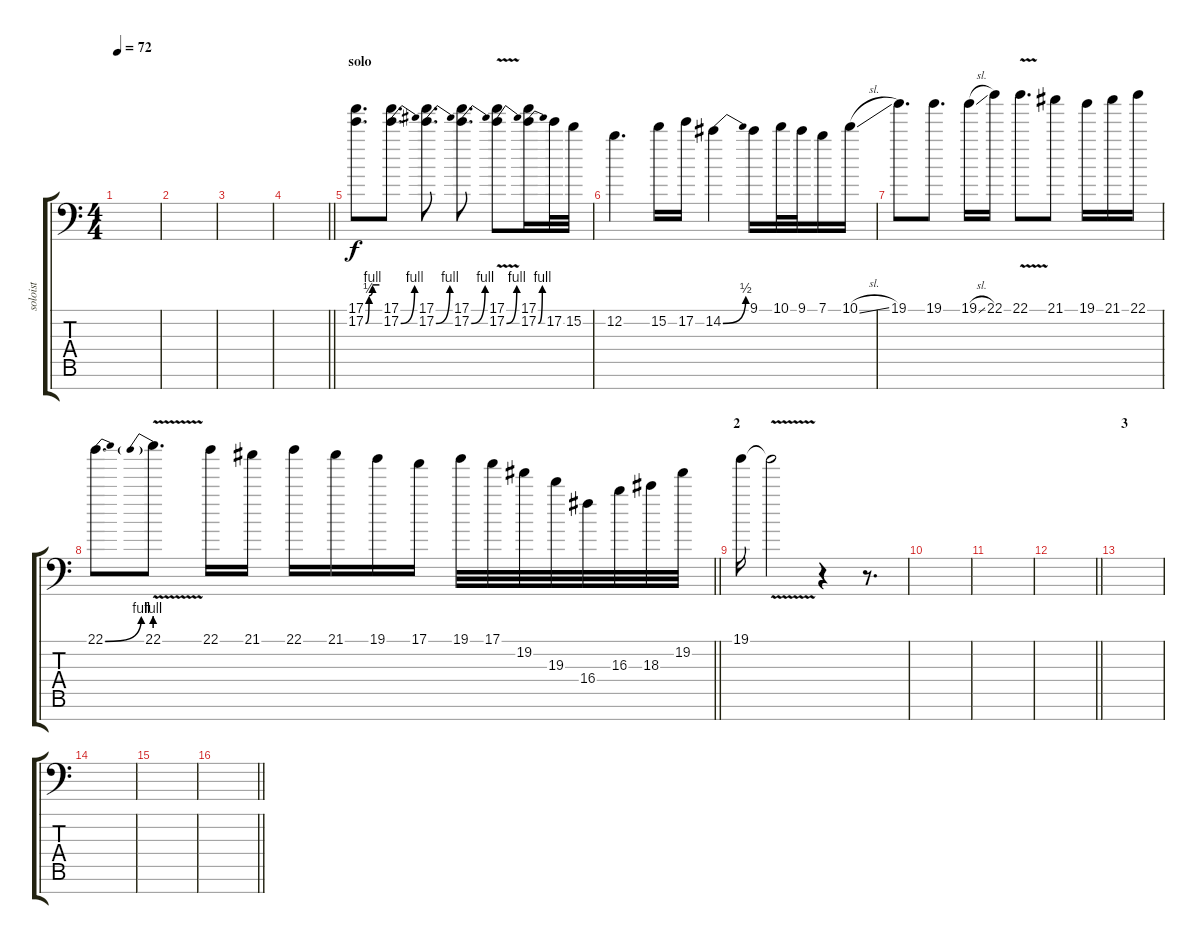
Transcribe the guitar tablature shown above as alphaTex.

\track ("soloist" "soloist") {instrument acousticguitarsteel}
\staff {score tabs}
\tuning (E4 B3 G3 D3 A2 E2 C-1) {hide}
\ts (4 4)
\tempo 72
\clef f4
\ks c
|
|
|
\barLineRight lightlight
|
\section ("" "solo")
(17.1 17.2{be (custom 0 0 15 2 30 4 60 4)}).8{d instrument overdrivenguitar} (17.1 17.2{be (bend 0 0 60 4)}).8{d} (17.1 17.2{be (bend 0 0 60 4)}).8{d} (17.1 17.2{be (bend 0 0 60 4)}).8{d} (17.1{v} 17.2{be (bend 0 0 60 4) v}).8 (17.1 17.2{be (bend 0 0 60 4)}).16 17.2.32 15.2.32 |
12.2.4{d} 15.2.16 17.2.16 14.2{be (bend 0 0 60 2)}.4 9.1.16 10.1.32 9.1.32 7.1.16 10.1{sl}.16 |
19.1.8{d} 19.1.8{d} 19.1{sl}.16 22.1.16 22.1{v}.8{d} 21.1.8 19.1.16 21.1.16 22.1.16 |
\barLineRight lightlight
22.1{be (bend 0 0 60 4)}.8{d} 22.1{be (prebend 0 4 60 4) v}.8{d} 22.1.16 21.1.16 22.1.16 21.1.16 19.1.16 17.1.16 19.1.32 17.1.32 19.2.32 19.3.32 16.4.32 16.3.32 18.3.32 19.2.32 |
\section ("" "2")
19.1.16 19.1{v t}.2 r.4 r.8{d} |
|
|
\barLineRight lightlight
|
\section ("" "3")
|
|
|
\barLineRight lightlight
